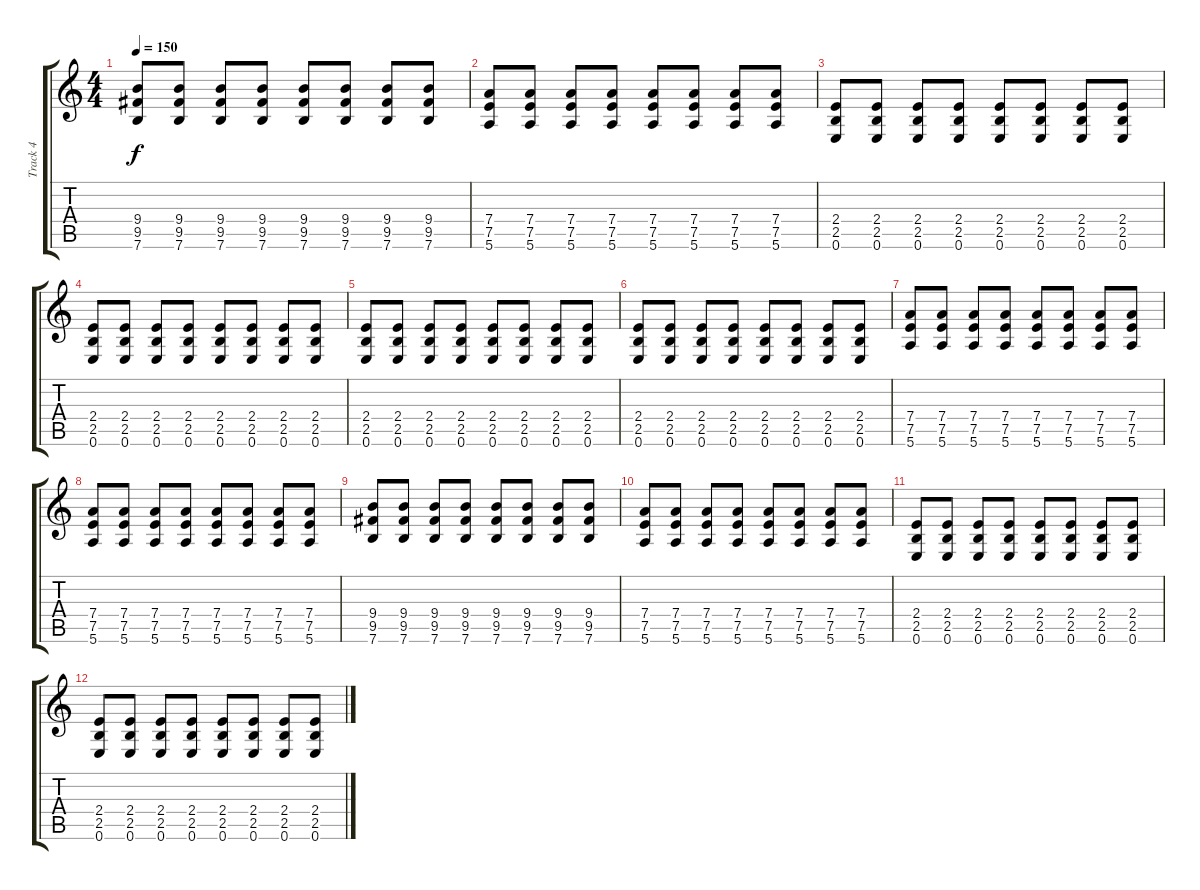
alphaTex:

\track ("Track 4" "Track 4") {instrument overdrivenguitar}
\staff {score tabs}
\tuning (E4 B3 G3 D3 A2 E2) {hide}
\ts (4 4)
\tempo 150
\clef g2
\ks c
(9.4 9.5 7.6).8{dy f} (9.4 9.5 7.6).8 (9.4 9.5 7.6).8 (9.4 9.5 7.6).8 (9.4 9.5 7.6).8 (9.4 9.5 7.6).8 (9.4 9.5 7.6).8 (9.4 9.5 7.6).8 |
(7.4 7.5 5.6).8 (7.4 7.5 5.6).8 (7.4 7.5 5.6).8 (7.4 7.5 5.6).8 (7.4 7.5 5.6).8 (7.4 7.5 5.6).8 (7.4 7.5 5.6).8 (7.4 7.5 5.6).8 |
(2.4 2.5 0.6).8 (2.4 2.5 0.6).8 (2.4 2.5 0.6).8 (2.4 2.5 0.6).8 (2.4 2.5 0.6).8 (2.4 2.5 0.6).8 (2.4 2.5 0.6).8 (2.4 2.5 0.6).8 |
(2.4 2.5 0.6).8 (2.4 2.5 0.6).8 (2.4 2.5 0.6).8 (2.4 2.5 0.6).8 (2.4 2.5 0.6).8 (2.4 2.5 0.6).8 (2.4 2.5 0.6).8 (2.4 2.5 0.6).8 |
(2.4 2.5 0.6).8 (2.4 2.5 0.6).8 (2.4 2.5 0.6).8 (2.4 2.5 0.6).8 (2.4 2.5 0.6).8 (2.4 2.5 0.6).8 (2.4 2.5 0.6).8 (2.4 2.5 0.6).8 |
(2.4 2.5 0.6).8 (2.4 2.5 0.6).8 (2.4 2.5 0.6).8 (2.4 2.5 0.6).8 (2.4 2.5 0.6).8 (2.4 2.5 0.6).8 (2.4 2.5 0.6).8 (2.4 2.5 0.6).8 |
(7.4 7.5 5.6).8 (7.4 7.5 5.6).8 (7.4 7.5 5.6).8 (7.4 7.5 5.6).8 (7.4 7.5 5.6).8 (7.4 7.5 5.6).8 (7.4 7.5 5.6).8 (7.4 7.5 5.6).8 |
(7.4 7.5 5.6).8 (7.4 7.5 5.6).8 (7.4 7.5 5.6).8 (7.4 7.5 5.6).8 (7.4 7.5 5.6).8 (7.4 7.5 5.6).8 (7.4 7.5 5.6).8 (7.4 7.5 5.6).8 |
(9.4 9.5 7.6).8 (9.4 9.5 7.6).8 (9.4 9.5 7.6).8 (9.4 9.5 7.6).8 (9.4 9.5 7.6).8 (9.4 9.5 7.6).8 (9.4 9.5 7.6).8 (9.4 9.5 7.6).8 |
(7.4 7.5 5.6).8 (7.4 7.5 5.6).8 (7.4 7.5 5.6).8 (7.4 7.5 5.6).8 (7.4 7.5 5.6).8 (7.4 7.5 5.6).8 (7.4 7.5 5.6).8 (7.4 7.5 5.6).8 |
(2.4 2.5 0.6).8 (2.4 2.5 0.6).8 (2.4 2.5 0.6).8 (2.4 2.5 0.6).8 (2.4 2.5 0.6).8 (2.4 2.5 0.6).8 (2.4 2.5 0.6).8 (2.4 2.5 0.6).8 |
(2.4 2.5 0.6).8 (2.4 2.5 0.6).8 (2.4 2.5 0.6).8 (2.4 2.5 0.6).8 (2.4 2.5 0.6).8 (2.4 2.5 0.6).8 (2.4 2.5 0.6).8 (2.4 2.5 0.6).8
